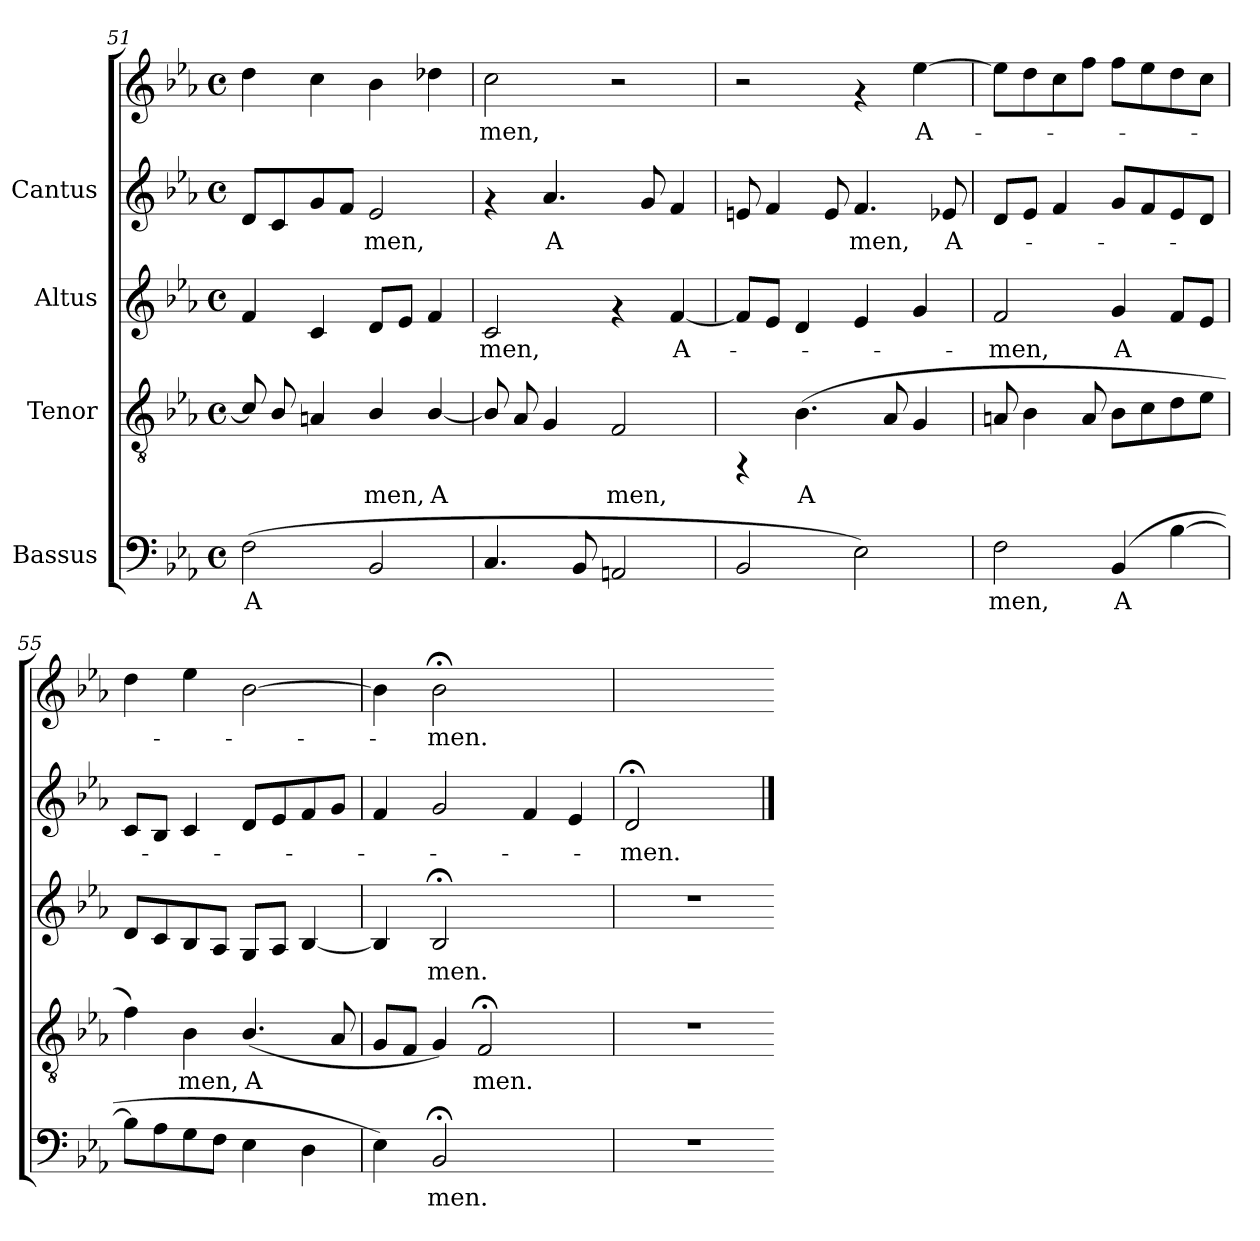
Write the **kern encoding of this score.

**kern	**text	**kern	**text	**kern	**text	**kern	**text	**kern	**text
*part4	*part4	*part3	*part3	*part2	*part2	*part1	*part1	*part1	*part1
*staff5	*staff5	*staff4	*staff4	*staff3	*staff3	*staff2	*staff2	*staff1	*staff1
*I"Bassus	*	*I"Tenor	*	*I"Altus	*	*I"Cantus	*	*	*
*clefF4	*	*clefGv2	*	*clefG2	*	*clefG2	*	*clefG2	*
*k[b-e-a-]	*	*k[b-e-a-]	*	*k[b-e-a-]	*	*k[b-e-a-]	*	*k[b-e-a-]	*
*E-:	*	*E-:	*	*E-:	*	*E-:	*	*E-:	*
*M4/4	*	*M4/4	*	*M4/4	*	*M4/4	*	*M4/4	*
*met(c)	*	*met(c)	*	*met(c)	*	*met(c)	*	*met(c)	*
=51	=51	=51	=51	=51	=51	=51	=51	=51	=51
!	!LO:LY:b:cj	!	!LO:LY:b:cj	!	!	!	!LO:LY:b:cj	!	!
(>2F\	A-	8c/]	-	4f/	.	8d/L	-	4dd\	.
!	!	!	!LO:LY:b:cj	!	!	!	!LO:LY:b:cj	!	!
.	.	8B-/	.	.	.	8c/	.	.	.
!	!	!	!LO:LY:b:cj	!	!	!	!LO:LY:b:cj	!	!
.	.	4An/	.	4c/	.	8g/	.	4cc\	.
!	!	!	!	!	!	!	!LO:LY:b:cj	!	!
.	.	.	.	.	.	8f/J	.	.	.
!	!LO:LY:b:cj	!	!LO:LY:b:cj	!	!	!	!LO:LY:b:cj	!	!
2BB-/	--	4B-/	men,	8d/L	.	2e-/	men,	4b-\	.
.	.	.	.	8e-/J	.	.	.	.	.
!	!	!	!LO:LY:b:cj	!	!	!	!	!	!
.	.	[<4B-/	A-	4f/	.	.	.	4dd-X\	.
=52	=52	=52	=52	=52	=52	=52	=52	=52	=52
!	!	!	!LO:LY:b:cj	!	!LO:LY:b:cj	!	!	!	!LO:LY:b:cj
4.C/	.	8B-/]	-	2c/	-men,	4rf	.	2cc\	men,
!	!	!	!LO:LY:b:cj	!	!	!	!	!	!
.	.	8A-/	.	.	.	.	.	.	.
!	!	!	!LO:LY:b:cj	!	!	!	!LO:LY:b:cj	!	!
.	.	4G/	.	.	.	4.a-/	A-	.	.
8BB-/	.	.	.	.	.	.	.	.	.
!	!	!	!LO:LY:b:cj	!	!	!	!	!	!
2AAn/	.	2F/	men,	4rf	.	.	.	2r	.
!	!	!	!	!	!	!	!LO:LY:b:cj	!	!
.	.	.	.	.	.	8g/	--	.	.
!	!	!	!	!	!LO:LY:b:cj	!	!LO:LY:b:cj	!	!
.	.	.	.	[<4f/	A-	4f/	--	.	.
!!LO:LB:g=z
=53	=53	=53	=53	=53	=53	=53	=53	=53	=53
!	!	!	!	!	!	!	!LO:LY:b:cj	!	!
2BB-/	.	4rFF	.	8f/L]	.	8en/	-	2r	.
!	!	!	!	!	!	!	!LO:LY:b:cj	!	!
.	.	.	.	8e-/J	.	4f/	.	.	.
!	!	!	!LO:LY:b:cj	!	!	!	!	!	!
.	.	(>4.B-\	A-	4d/	.	.	.	.	.
!	!	!	!	!	!	!	!LO:LY:b:cj	!	!
.	.	.	.	.	.	8e/	.	.	.
!	!	!	!	!	!	!	!LO:LY:b:cj	!	!
2E-\)	.	.	.	4e-/	.	4.f/	men,	4rf	.
!	!	!	!LO:LY:b:cj	!	!	!	!	!	!
.	.	8A-/	--	.	.	.	.	.	.
!	!	!	!LO:LY:b:cj	!	!	!	!	!	!LO:LY:b:cj
.	.	4G/	--	4g/	.	.	.	[>4ee-\	-A-
!	!	!	!	!	!	!	!LO:LY:b:cj	!	!
.	.	.	.	.	.	8e-X/	A-	.	.
=54	=54	=54	=54	=54	=54	=54	=54	=54	=54
!	!LO:LY:b:cj	!	!	!	!LO:LY:b:cj	!	!	!	!
2F\	-men,	8An/	.	2f/	-men,	8d/L	.	8ee-\L]	.
.	.	4B-\	.	.	.	8e-/J	.	8dd\	.
.	.	.	.	.	.	4f/	.	8cc\	.
.	.	8A/	.	.	.	.	.	8ff\J	.
!	!LO:LY:b:cj	!	!	!	!LO:LY:b:cj	!	!	!	!
(<4BB-/	A-	8B-\L	.	4g/	A-	8g/L	.	8ff\L	.
.	.	8c\	.	.	.	8f/	.	8ee-\	.
!	!LO:LY:b:cj	!	!	!	!LO:LY:b:cj	!	!	!	!
[>4B-\	--	8d\	.	8f/L	--	8e-/	.	8dd\	.
!	!	!	!	!	!LO:LY:b:cj	!	!	!	!
.	.	8e-\J	.	8e-/J	--	8d/J	.	8cc\J	.
=55	=55	=55	=55	=55	=55	=55	=55	=55	=55
!	!	!	!LO:LY:b:cj	!	!	!	!	!	!
8B-\L]	.	4f\)	-	8d/L	.	8c/L	.	4dd\	.
8A-\	.	.	.	8c/	.	8B-/J	.	.	.
!	!	!	!LO:LY:b:cj	!	!	!	!	!	!
8G\	.	4B-\	men,	8B-/	.	4c/	.	4ee-\	.
8F\J	.	.	.	8A-/J	.	.	.	.	.
!	!	!	!LO:LY:b:cj	!	!	!	!	!	!
4E-\	.	(<4.B-/	A-	8G/L	.	8d/L	.	[>2b-\	.
.	.	.	.	8A-/J	.	8e-/	.	.	.
4D\	.	.	.	[<4B-/	.	8f/	.	.	.
!	!	!	!LO:LY:b:cj	!	!	!	!	!	!
.	.	8A-/	--	.	.	8g/J	.	.	.
=56	=56	=56	=56	=56	=56	=56	=56	=56	=56
4E-\)	.	8G/L	.	4B-/]	.	4f/	.	4b-\]	.
.	.	8F/J	.	.	.	.	.	.	.
!	!LO:LY:b:cj	!	!LO:LY:b:cj	!	!LO:LY:b:cj	!	!	!	!LO:LY:b:cj
2BB-;</	-men.	4G/)	-	2B-;</	-men.	2g/	.	2b-;<\	-men.
!	!	!	!LO:LY:b:cj	!	!	!	!	!	!
.	.	2F;</	men.	.	.	.	.	.	.
2ryy	.	.	.	2ryy	.	4f/	.	2ryy	.
.	.	4ryy	.	.	.	4e-/	.	.	.
=57	=57	=57	=57	=57	=57	=57	=57	=57	=57
!	!	!	!	!	!	!	!LO:LY:b:cj	!	!
1r	.	1r	.	1r	.	2d;</	men.	1ryy	.
.	.	.	.	.	.	2ryy	.	.	.
=	==	=	==	=	==	==	==	==	==
*-	*-	*-	*-	*-	*-	*-	*-	*-	*-
